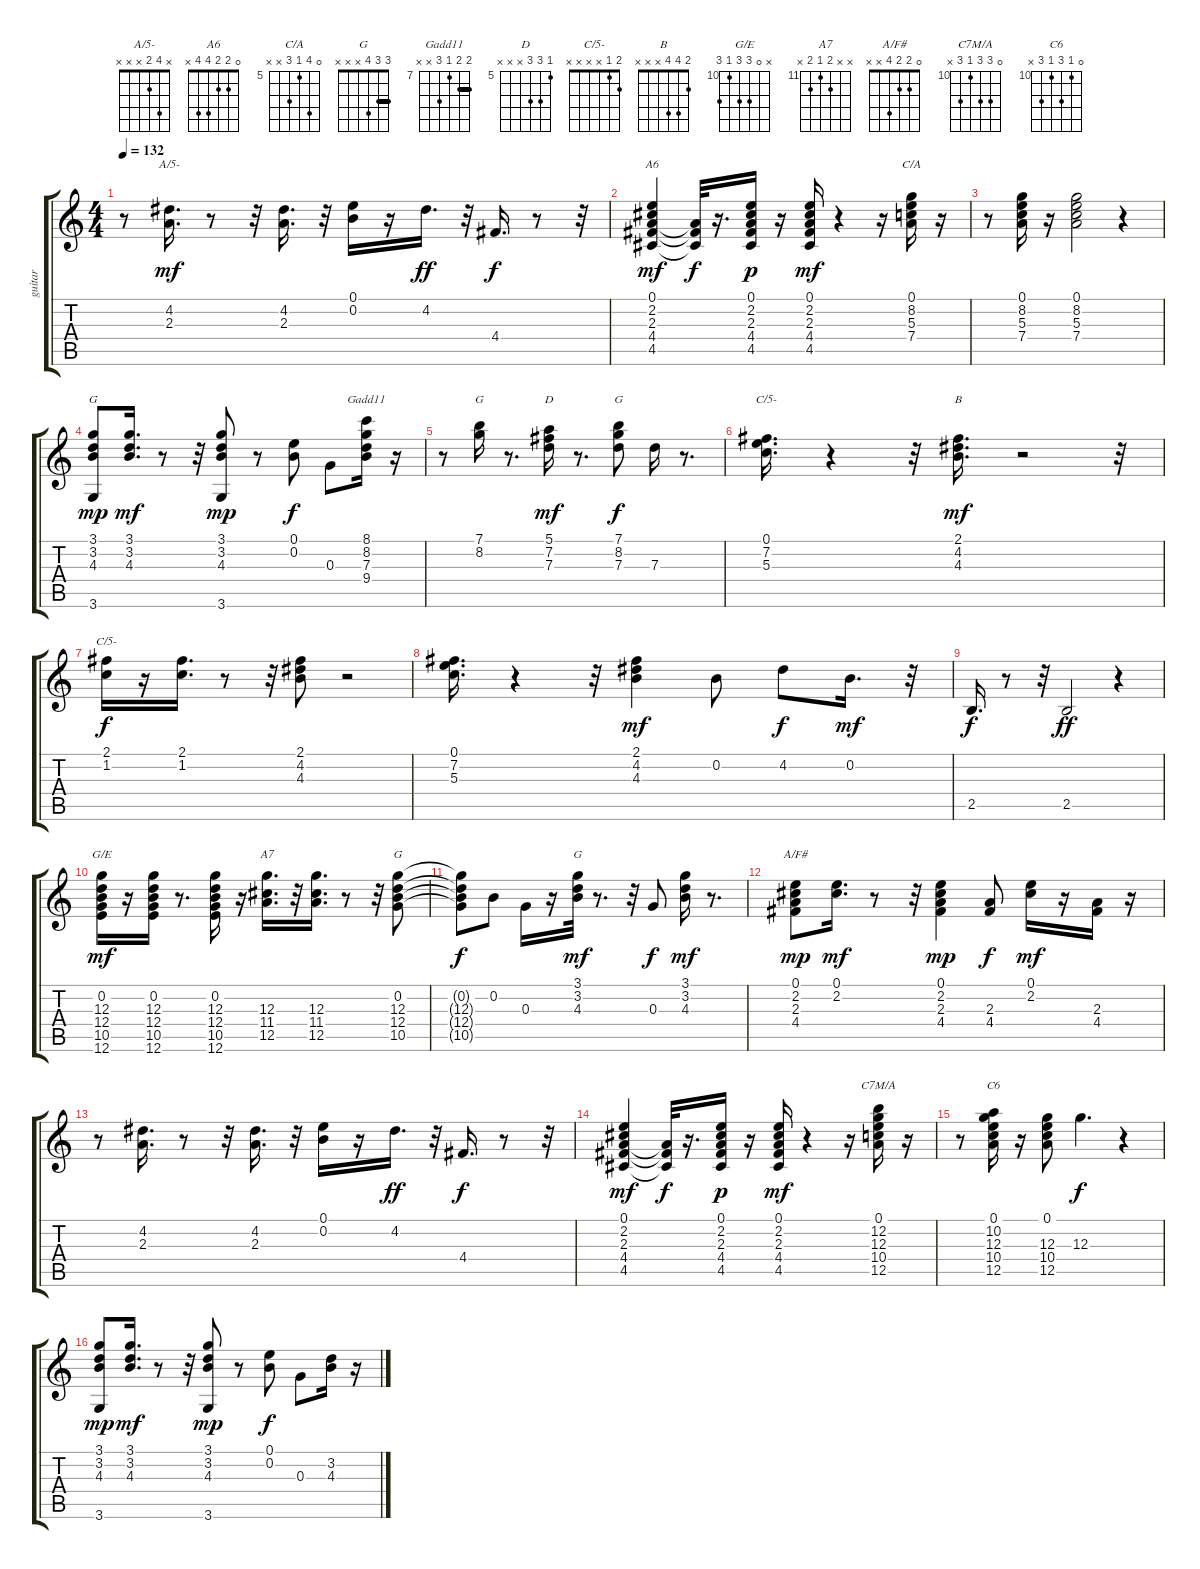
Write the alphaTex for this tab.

\track ("guitar" "guitar") {instrument electricguitarclean}
\staff {score tabs}
\tuning (E4 B3 G3 D3 A2 E2) {hide}
\chord ("A/5-" x 4 2 x x x)
\chord ("A6" 0 2 2 4 4 x)
\chord ("C/A" 0 8 5 7 x x) {firstfret 5}
\chord ("G" 3 3 4 x x 3) {barre 3}
\chord ("Gadd11" 8 8 7 9 x x) {firstfret 7 barre 8}
\chord ("G" 7 8 x x x x) {firstfret 7}
\chord ("D" 5 7 7 x x x) {firstfret 5}
\chord ("G" 7 8 7 x x x) {firstfret 7 barre 7}
\chord ("C/5-" 0 7 5 x x x) {firstfret 5}
\chord ("B" 2 4 4 x x x)
\chord ("C/5-" 2 1 x x x x)
\chord ("G/E" x 0 12 12 10 12) {firstfret 10}
\chord ("A7" x x 12 11 12 x) {firstfret 11}
\chord ("G" x 0 12 12 10 x) {firstfret 10}
\chord ("G" 3 3 4 x x x) {barre 3}
\chord ("A/F#" 0 2 2 4 x x)
\chord ("C7M/A" 0 12 12 10 12 x) {firstfret 10}
\chord ("C6" 0 10 12 10 12 x) {firstfret 10}
\ts (4 4)
\tempo 132
\clef g2
\ks c
r.8{dy mf} (4.2 2.3).16{d ch "A/5-"} r.8 r.32 (4.2 2.3).16{d} r.32 (0.1 0.2).16 r.16 4.2.16{d dy ff} r.32 4.4.16{d dy f} r.8 r.32 |
(0.1 2.2 2.3 4.4 4.5).4{ch "A6" dy mf} (2.3{t} 4.4{t} 4.5{t}).32{dy f} r.16{d} (0.1 2.2 2.3 4.4 4.5).16{dy p} r.16 (0.1 2.2 2.3 4.4 4.5).16{dy mf} r.4 r.16 (0.1 8.2 5.3 7.4).16{ch "C/A"} r.16 |
r.8 (0.1 8.2 5.3 7.4).16 r.16 (0.1 8.2 5.3 7.4).2 r.4 |
(3.1 3.2 4.3 3.6).8{ch "G" dy mp} (3.1 3.2 4.3).16{d dy mf} r.8 r.32 (3.1 3.2 4.3 3.6).8{dy mp} r.8 (0.1 0.2).8{dy f} 0.3.8 (8.1 8.2 7.3 9.4).16{ch "Gadd11"} r.16 |
r.8 (7.1 8.2).16{ch "G"} r.8{d} (5.1 7.2 7.3).16{ch "D" dy mf} r.8{d} (7.1 8.2 7.3).8{ch "G" dy f} 7.3.16 r.8{d} |
(0.1 7.2 5.3).16{d ch "C/5-"} r.4 r.32 (2.1 4.2 4.3).16{d ch "B" dy mf} r.2 r.32 |
(2.1 1.2).16{ch "C/5-" dy f} r.16 (2.1 1.2).16{d} r.8 r.32 (2.1 4.2 4.3).8 r.2 |
(0.1 7.2 5.3).16{d} r.4 r.32 (2.1 4.2 4.3).4{dy mf} 0.2.8 4.2.8{dy f} 0.2.16{d dy mf} r.32 |
2.5.16{d dy f} r.8 r.32 2.5.2{dy ff} r.4 |
(0.2 12.3 12.4 10.5 12.6).16{ch "G/E" dy mf} r.16 (0.2 12.3 12.4 10.5 12.6).16 r.8{d} (0.2 12.3 12.4 10.5 12.6).16 r.16 (12.3 11.4 12.5).16{d ch "A7"} r.32 (12.3 11.4 12.5).16{d} r.8 r.32 (0.2 12.3 12.4 10.5).8{ch "G"} |
(0.2{t} 12.3{t} 12.4{t} 10.5{t}).8{dy f} 0.2.8 0.3.16 r.16 (3.1 3.2 4.3).32{ch "G" dy mf} r.8{d} r.32 0.3.8{dy f} (3.1 3.2 4.3).16{dy mf} r.8{d} |
(0.1 2.2 2.3 4.4).8{ch "A/F#" dy mp} (0.1 2.2).16{d dy mf} r.8 r.32 (0.1 2.2 2.3 4.4).4{dy mp} (2.3 4.4).8{dy f} (0.1 2.2).16{dy mf} r.16 (2.3 4.4).16 r.16 |
r.8 (4.2 2.3).16{d} r.8 r.32 (4.2 2.3).16{d} r.32 (0.1 0.2).16 r.16 4.2.16{d dy ff} r.32 4.4.16{d dy f} r.8 r.32 |
(0.1 2.2 2.3 4.4 4.5).4{dy mf} (2.3{t} 4.4{t} 4.5{t}).32{dy f} r.16{d} (0.1 2.2 2.3 4.4 4.5).16{dy p} r.16 (0.1 2.2 2.3 4.4 4.5).16{dy mf} r.4 r.16 (0.1 12.2 12.3 10.4 12.5).16{ch "C7M/A"} r.16 |
r.8 (0.1 10.2 12.3 10.4 12.5).16{ch "C6"} r.16 (0.1 12.3 10.4 12.5).8 12.3.4{d dy f} r.4 |
(3.1 3.2 4.3 3.6).8{dy mp} (3.1 3.2 4.3).16{d dy mf} r.8 r.32 (3.1 3.2 4.3 3.6).8{dy mp} r.8 (0.1 0.2).8{dy f} 0.3.8 (3.2 4.3).16 r.16
